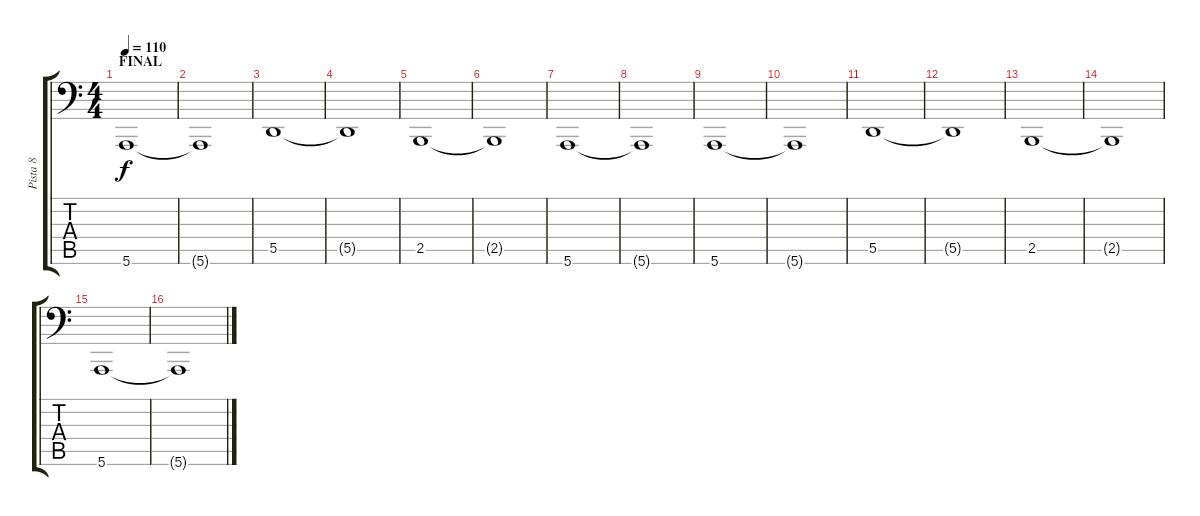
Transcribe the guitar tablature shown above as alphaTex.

\track ("Pista 8" "Pista 8") {instrument trombone}
\staff {score tabs}
\tuning (E3 B2 G2 D2 A1 E1) {hide}
\ts (4 4)
\section ("" "FINAL")
\tempo 110
\clef f4
\ks c
5.6.1{dy f} |
5.6{t}.1 |
5.5.1 |
5.5{t}.1 |
2.5.1 |
2.5{t}.1 |
5.6.1 |
5.6{t}.1 |
5.6.1 |
5.6{t}.1 |
5.5.1 |
5.5{t}.1 |
2.5.1 |
2.5{t}.1 |
5.6.1 |
5.6{t}.1
